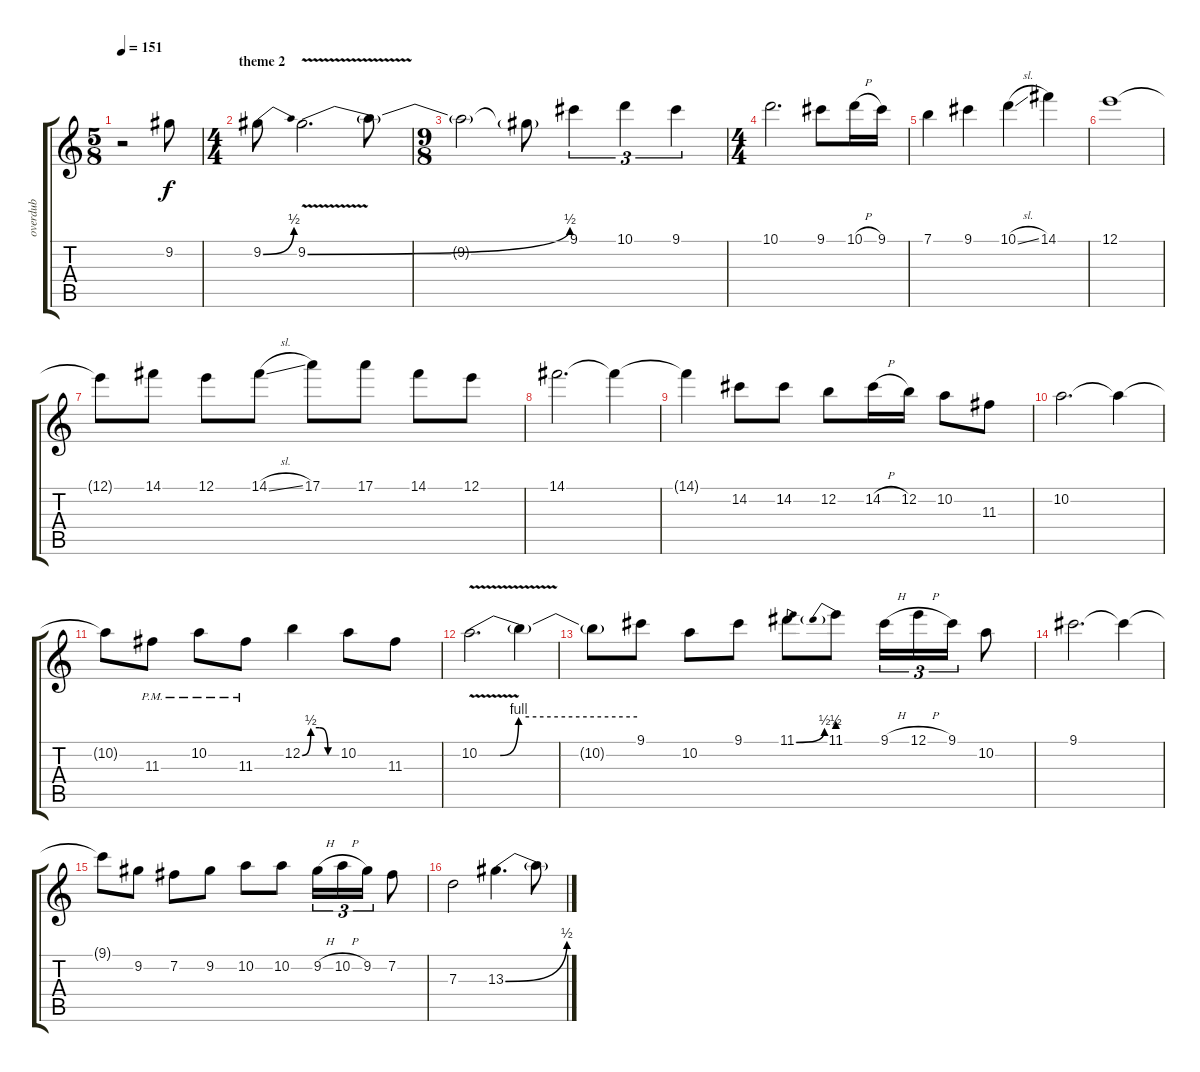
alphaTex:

\track ("overdub" "overdub") {instrument distortionguitar}
\staff {score tabs}
\tuning (E4 B3 G3 D3 A2 E2) {hide}
\ts (5 8)
\tempo 151
\clef g2
\ks c
r.2{dy f} 9.2{t}.8 |
\ts (4 4)
\section ("" "theme 2")
9.2{be (bend 0 0 60 2)}.8 9.2{be (bend 0 0 60 2) v}.2{d} 9.2{t}.8 |
\ts (9 8)
9.2{t}.2 9.2{t}.8 9.1.4{tu (3 2)} 10.1.4{tu (3 2)} 9.1.4{tu (3 2)} |
\ts (4 4)
10.1.2{d} 9.1.8 10.1{h}.16 9.1.16 |
7.1.4 9.1.4 10.1{sl}.4 14.1.4 |
12.1.1 |
12.1{t}.8 14.1.8 12.1.8 14.1{sl}.8 17.1.8 17.1.8 14.1.8 12.1.8 |
14.1.2{d} 14.1{t}.4 |
14.1{t}.4 14.2.8 14.2.8 12.2.8 14.2{h}.16 12.2.16 10.2.8 11.3.8 |
10.2.2{d} 10.2{t}.4 |
10.2{t}.8 11.3{pm}.8 10.2{pm}.8 11.3{pm}.8 12.2{be (custom 0 0 15 2 30 2 45 0 60 0)}.4 10.2.8 11.3.8 |
10.2{be (custom 0 0 8 0 15 4 60 4) v}.2{d} 10.2{t}.4 |
10.2{t}.8 9.1.8 10.2.8 9.1.8 11.1{be (bend 0 0 60 2)}.8 11.1{be (prebend 0 2 60 2)}.8 9.1{h}.16{tu (3 2)} 12.1{h}.16{tu (3 2)} 9.1.16{tu (3 2)} 10.2.8 |
9.1.2{d} 9.1{t}.4 |
9.1{t}.8 9.2.8 7.2.8 9.2.8 10.2.8 10.2.8 9.2{h}.16{tu (3 2)} 10.2{h}.16{tu (3 2)} 9.2.16{tu (3 2)} 7.2.8 |
7.3.2 13.3{be (bend 0 0 60 2)}.4{d} 13.3{t}.8
